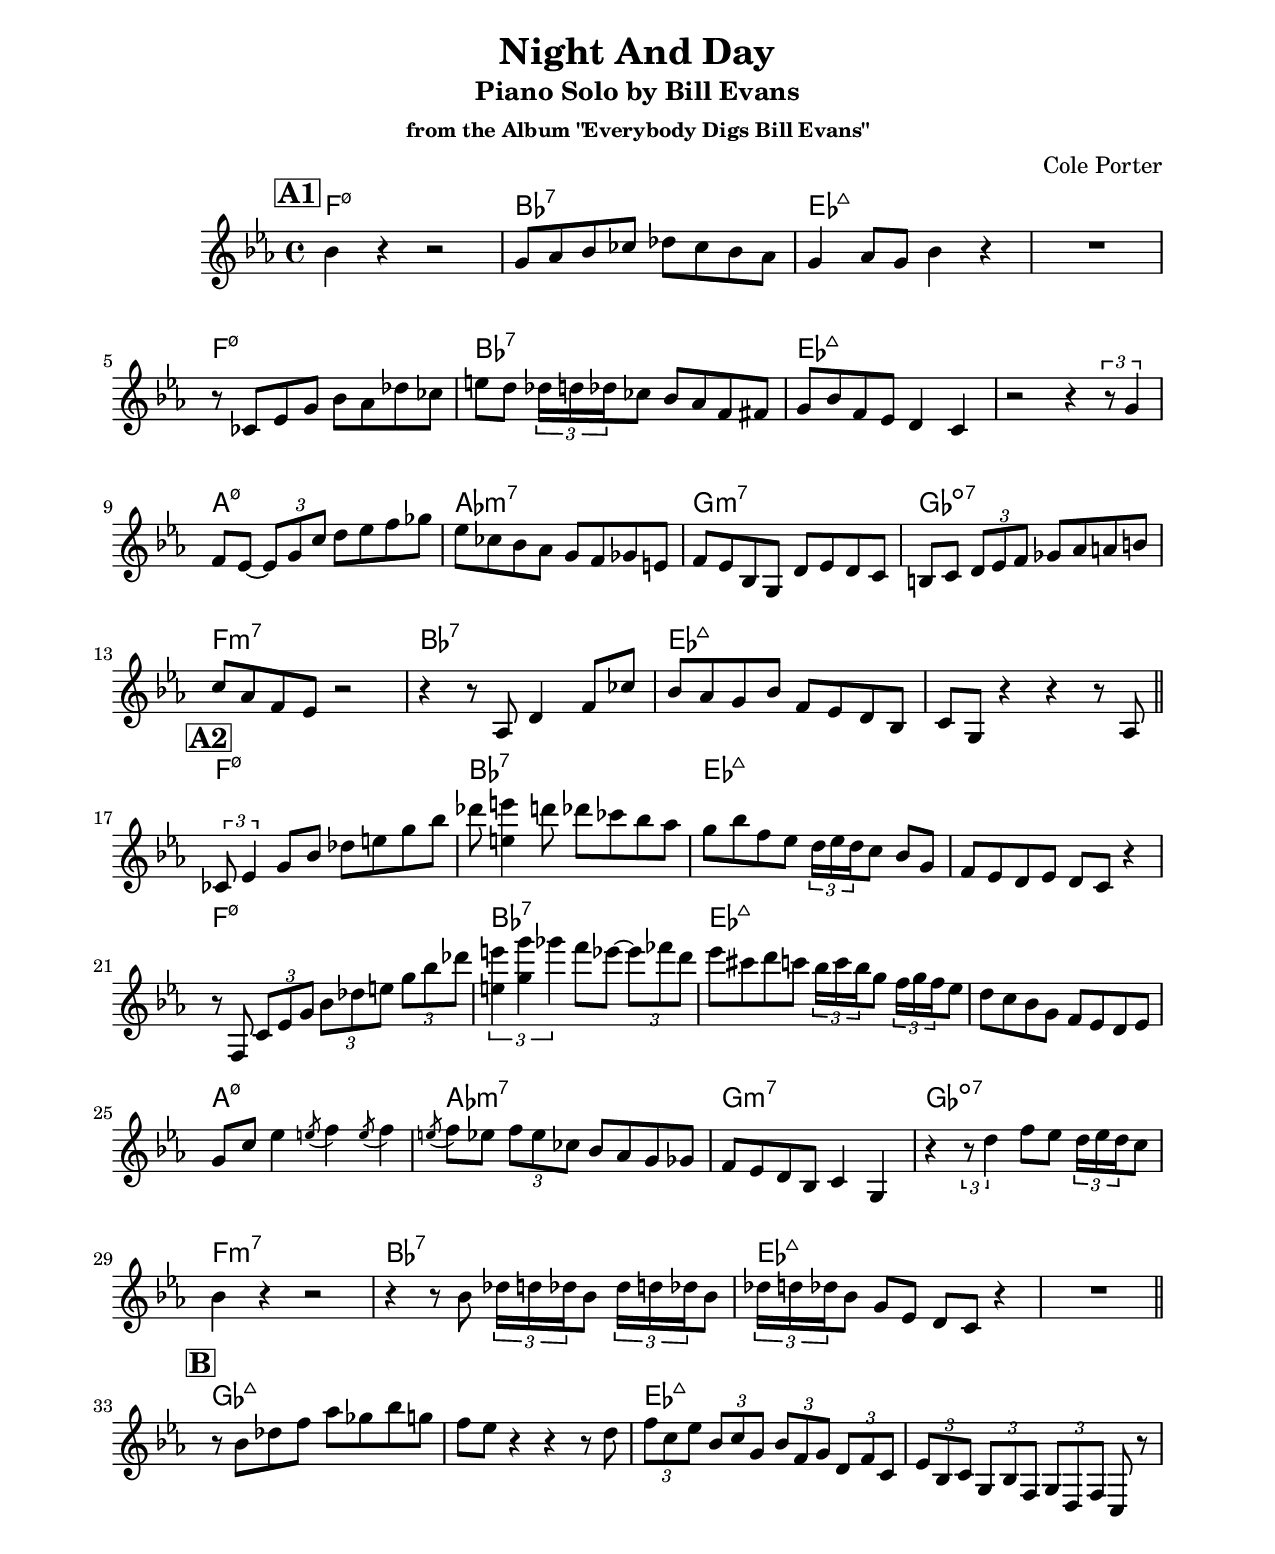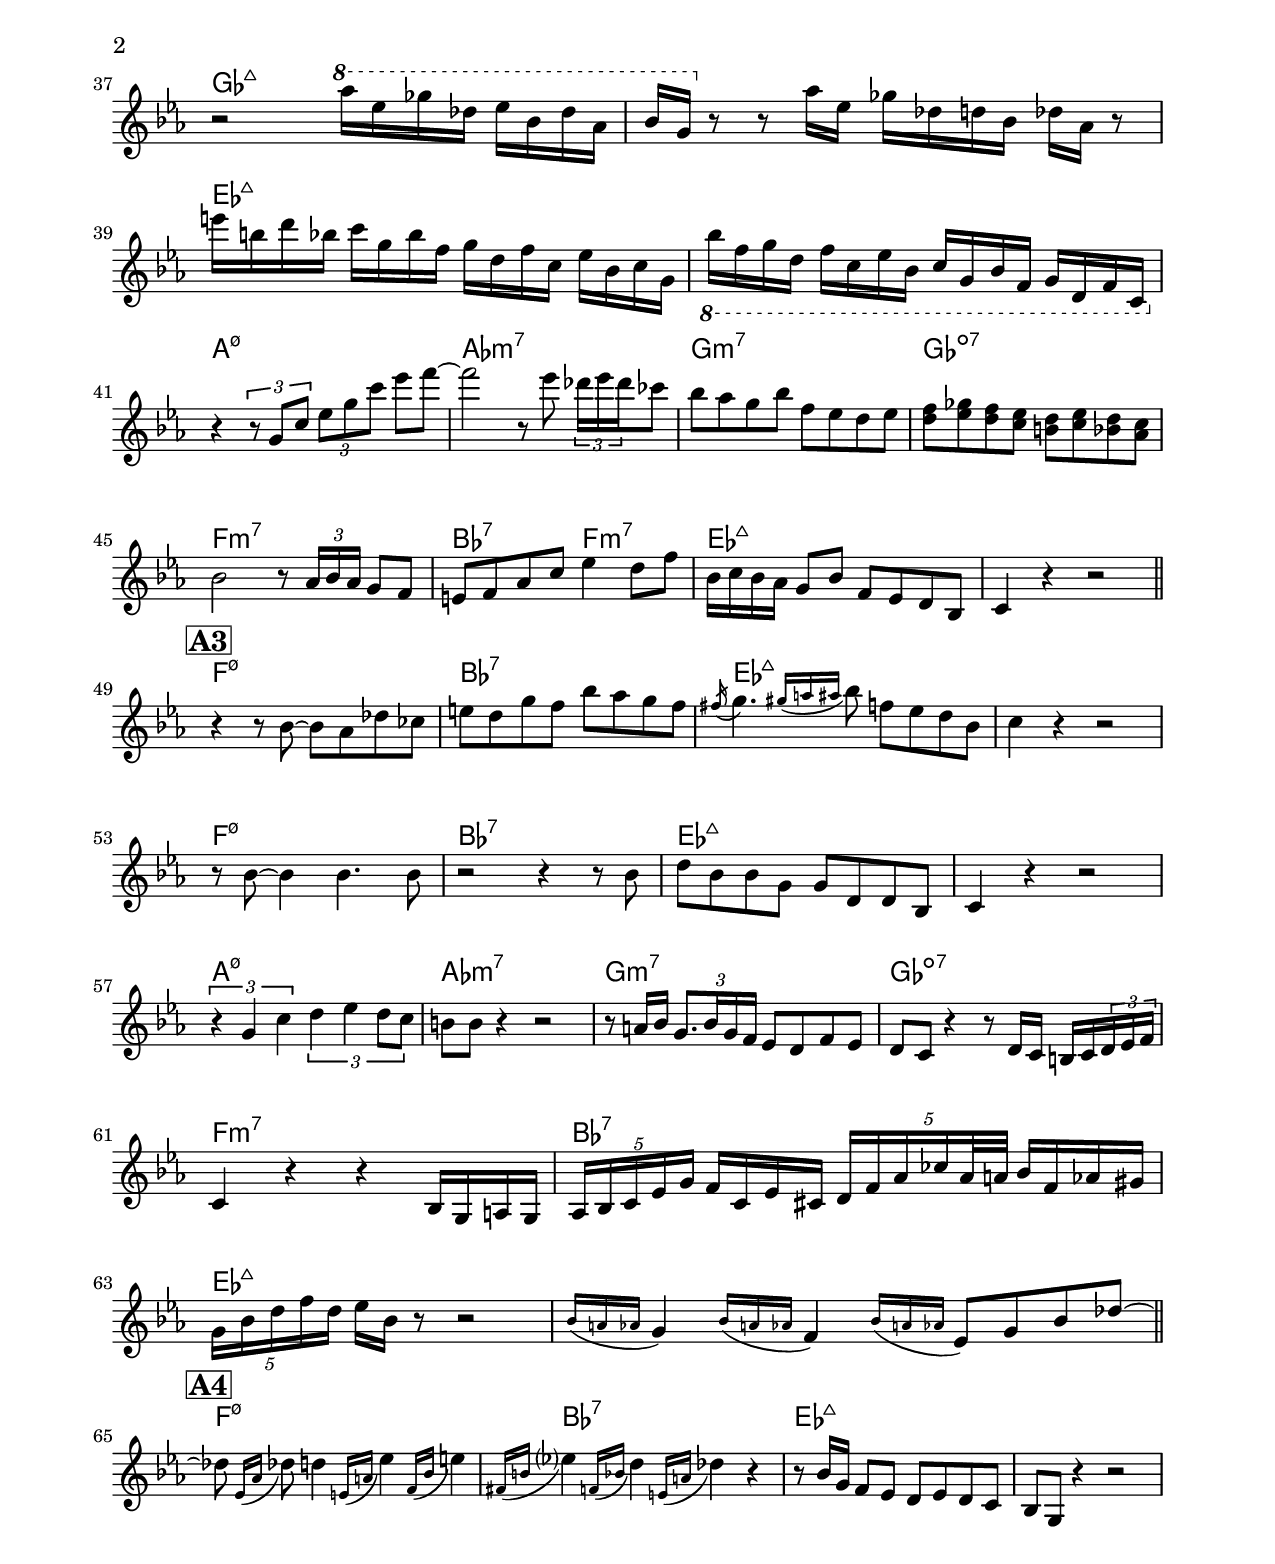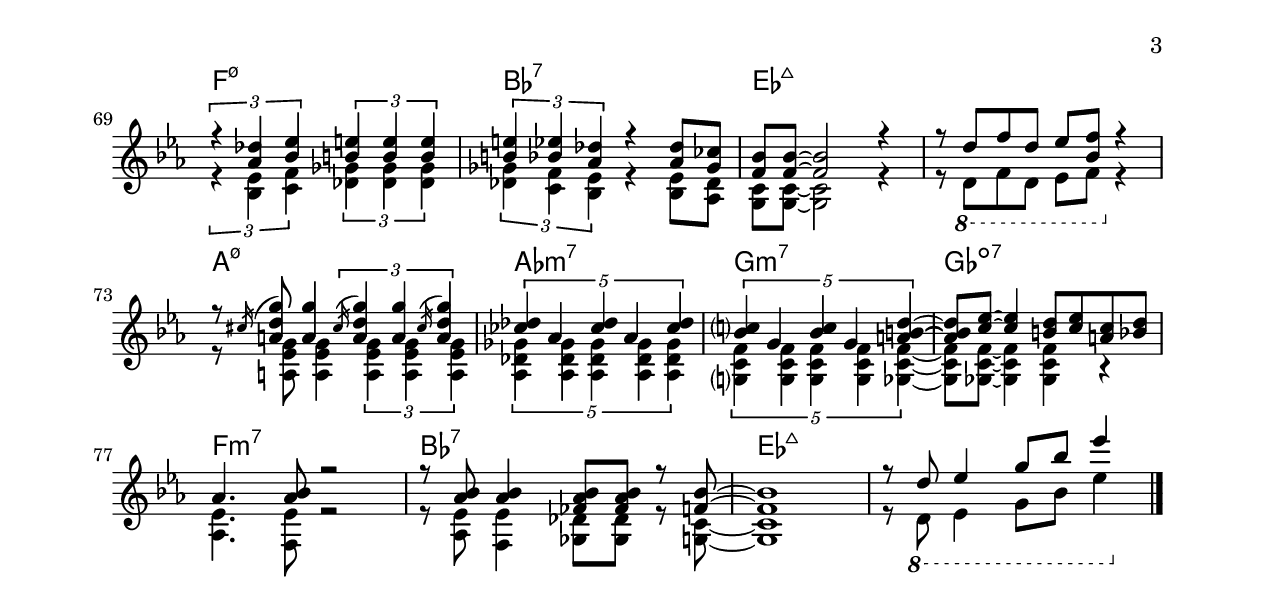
\version "2.23.80"
\language "english"
\pointAndClickOff
\paper {
  #(set-paper-size "letter")
  left-margin = 0.75\in
  right-margin = 0.75\in
  top-margin = 0.5\in
  bottom-margin = 0.5\in
}

\header {
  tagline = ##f
  title = "Night And Day"
  subtitle = "Piano Solo by Bill Evans"
  subsubtitle = "from the Album \"Everybody Digs Bill Evans\""
  composer = "Cole Porter"
}

aFirst = \relative c'' {
  bf4  r4 r2 |
  g8 af bf cf df cf bf af |
  g4 af8 g bf4 r |
  R1 |

  \break

  r8 cf, ef g bf af df cf |
  e d \tuplet 3/2 { df16 d df } cf8 bf af f fs |
  g bf f ef d4 c |
  r2 r4 \tuplet 3/2 { r8 g'4 } |

  \break

  f8 ef~ \tuplet 3/2 { ef g c } d ef f gf |
  ef cf bf af g f gf e |
  f ef bf g d' ef d c |
  b c \tuplet 3/2 { d ef f } gf af a b |

  \break
  
  c af f ef r2 |
  r4 r8 af, d4 f8 cf' |
  bf af g bf f ef d bf
  c g r4 r r8 af |

  \break 
  
  \bar "||"
}

aSecond = \relative c' {
  \tuplet 3/2 { cf8 ef4 } g8 bf df e g bf |
  df <e e,>4 d8 df cf bf af |
  g bf f ef \tuplet 3/2 { d16 ef d } c8 bf g |
  f ef d ef d c r4 |

  \break

  r8 f, \tuplet 3/2 { c' ef g } \tuplet 3/2 { bf df e } \tuplet 3/2 { g bf df } |
  \tuplet 3/2 { <e, e'>4 <g g'> gf' } f8 ef~ \tuplet 3/2 { ef ff d } |
  ef cs d c \tuplet 3/2 { bf16 c bf } g8 \tuplet 3/2 { f16 g f } ef8
  d c bf g f ef d ef

  \break

  g c ef4 \acciaccatura e8 f4 \acciaccatura e8 f4 |
  \acciaccatura e8 f ef \tuplet 3/2 { f ef cf } bf af g gf |
  f ef d bf c4 g |
  r \tuplet 3/2 { r8 d''4 } f8 ef \tuplet 3/2 { d16 ef d } c8 |

  \break

  bf4 r r2 |
  r4 r8 bf \repeat unfold 2 { \tuplet 3/2 { df16 d df } bf8 }
  \tuplet 3/2 { df16 d df } bf8 g ef d c r4 |
  R1 |

  \break
  
  \bar "||"
}

bridge = \relative c'' {
  r8 bf df f af gf bf g |
  f ef r4 r r8 d |
  \tuplet 3/2 { f c ef } \tuplet 3/2 { bf c g } \tuplet 3/2 { bf f g } \tuplet 3/2 { d f c } |
  \tuplet 3/2 { ef bf c } \tuplet 3/2 { g bf f } \tuplet 3/2 { g d f } c r |

  \break

  r2 \ottava #1 af''''16 ef gf df ef bf df af |
  bf g \ottava #0 r8 r af16 ef gf df d bf df af r8 |
  e''16 b d bf c g bf f g d f c ef bf c g |
  \ottava #-1 bf f g d f c ef bf c g bf f g d f c \ottava #0 |

  \break

  r4 \tuplet 3/2 { r8 g'' c } \tuplet 3/2 { ef g c } ef f~ |
  f2 r8 ef \tuplet 3/2 { df16 ef df } cf8 |
  bf af g bf f ef d ef |
  <<
    { f gf f ef d ef d c }
    { d ef d c b c bf af }
  >> |

  \break

  bf2 r8 \tuplet 3/2 { af16 bf af } g8 f |
  e f af c ef4 d8 f |
  bf,16 c bf af g8 bf f ef d bf |
  c4 r r2 |

  \break
  
  \bar "||"
}

aThird = \relative c'' {
  r4 r8 bf~ bf af df cf |
  e d g f bf af g f |
  \acciaccatura fs16 g4. \acciaccatura { gs16 a as } bf8 f ef d bf |
  c4 r r2 |

  \break
  
  r8 bf~ bf4 bf4. bf8 |
  r2 r4 r8 bf |
  d bf bf g g d d bf |
  c4 r r2 |

  \break

  \tuplet 3/2 { r4 g' c } \tuplet 3/2 { d ef d8 c } |
  b b r4 r2 |
  r8 a16 bf \tuplet 3/2 { g8. bf16 g f } ef8 d f ef |
  d c r4 r8 d16 c b c \tuplet 3/2 { d ef f } |

  \break

  c4 r r bf16 g a g |
  \tuplet 5/4 { af bf c ef g } f c ef cs \tuplet 5/4 { d f af cf af32 a } bf16 f af gs |
  \tuplet 5/4 { g bf d f d } ef bf r8 r2 |
  \acciaccatura { bf16 a af } g4 \acciaccatura { bf16 a af } f4 \acciaccatura { bf16 a af } ef8 g bf df~ |

  \break
  
  \bar "||"
}

aFourth = \relative c'' {
  df \acciaccatura { ef,16 af } df8 d4 \acciaccatura { e,16 a } ef'4 \acciaccatura { f,16 bf } e4 |
  \acciaccatura { fs,16 b } ef?4 \acciaccatura { f,16 bf } d4 \acciaccatura { e,16 a } df4 r |
  r8 bf16 g f8 ef d ef d c |
  bf g r4 r2 |

  \break

  <<
    <<
      { \tuplet 3/2 { r4 df'' ef } \tuplet 3/2 { e e e } }
      { \tuplet 3/2 { r4 af, bf } \tuplet 3/2 { b b b } }
    >>
    \\
    <<
      { \tuplet 3/2 { r4 ef, f } \tuplet 3/2 { gf gf gf } }
      { \tuplet 3/2 { r4 bf, c } \tuplet 3/2 { df df df } }
    >>
  >> |
  <<
    <<
      { \tuplet 3/2 { e' ef df } r4 df8 cf }
      { \tuplet 3/2 { b4 bf af } r4 af8 gf }
    >>
    \\
    <<
      { \tuplet 3/2 { gf4 f ef } r4 ef8 df }
      { \tuplet 3/2 { df4 c bf } r4 bf8 af }
    >>
  >> |
  <<
    <<
      { bf' bf~ bf2 r4 }
      { f8 f~ f2 r4 }
    >>
    \\
    <<
      { c8 c~ c2 r4 }
      { g8 g~ g2 r4 }
    >>
  >> |
  <<
    { r8 \ottava #-1 d' f d ef <f bf,> \ottava #0 r4 }
    \\
    { r8 d, f d ef f r4 }
  >> |

  \break

  <<
    <<
      { r8 g'' g4 s2 }
      { r8 \acciaccatura cs,16 d8 s4 \tuplet 3/2 { \acciaccatura cs16 <g' d a>4 <g a,> \acciaccatura cs,16 <g' d a>4 } }
      { r8 a, a4 s2 }
    >>
    \\
    <<
      { r8 g g4 \tuplet 3/2 { g g g } }
      { r8 ef ef4 \tuplet 3/2 { ef ef ef } }
      { r8 a, a4 \tuplet 3/2 { a a a } }
    >>
  >> |
  <<
    <<
      % { \tuplet 5/4 { gf'' gf gf gf gf } }
      { \tuplet 5/4 { df' s df s df } }
      { \tuplet 5/4 { cf s cf s cf } }
      { \tuplet 5/4 { s af s af s } }
    >>
    \\
    <<
      { \tuplet 5/4 { gf gf gf gf gf } }
      { \tuplet 5/4 { df df df df df } }
      { \tuplet 5/4 { af af af af af } }
    >>
  >> |
  <<
    <<
      % { \tuplet 5/4 { f'' f f f s } }
      { \tuplet 5/4 { c'? s c s d~ } }
      { \tuplet 5/4 { bf s bf s b~ } }
      { \tuplet 5/4 { s g s g a~ } }
    >>
    \\
    <<
      { \tuplet 5/4 { f f f f f~ } }
      { \tuplet 5/4 { c c c c c~ } }
      { \tuplet 5/4 { g? g g g gf~ } }
    >>
  >> |
  <<
    <<
      { d''8 ef~ ef4 d8 ef c d }
      { b8 c~ c4 b8 c a bf }
      { a8 s s4 s s }
    >>
    \\
    <<
      { f8 f~ f4 f r }
      { c8 c~ c4 c r }
      { gf8 gf gf4 gf r }
    >>
  >> |

  \break

  <<
    { af'4. <bf af>8 r2 }
    \\
    { <ef, af,>4. <ef f,>8 r2 }
  >> |
  <<
    { r8 <bf' af> <bf af>4 <bf af ff>8 <bf af ff> r <bf f>~ }
    \\
    { r8 <ef, af,> <ef f,>4 <df gf,>8 <df gf,> r <c g>~ }
  >> |
  <<
    { <bf' f>1 }
    \\
    { <c, g>1 }
  >> |
  <<
    { r8 \ottava #-1 d ef4 g8 bf ef4 \ottava #0 }
    \\
    { r8 d,, ef4 g8 bf ef4 }
  >> |

  \bar "|."
}

changes = \chords {
  \repeat unfold 2 {
    \repeat unfold 2 {
      f1:m7.5- |
      bf1:7 |
      ef1:maj7 |
      s1 |
    }

    a1:m7.5- |
    af1:m7 |
    g1:m7 |
    gf1:dim7 |

    f1:m7 |
    bf1:7 |
    ef1:maj7 |
    s1 |

  }

  \repeat unfold 2 {
    gf1:maj7 |
    s1 |
    ef1:maj7 |
    s1 |
  }

  a1:m7.5- |
  af1:m7 |
  g1:m7 |
  gf1:dim7 |

  f1:m7 |
  bf2:7 f2:m7 |
  ef1:maj7 |
  s1 |

 \repeat unfold 2 {
  \repeat unfold 2 {
    f1:m7.5- |
    bf1:7 |
    ef1:maj7 |
    s1 |
  }

  a1:m7.5- |
  af1:m7 |
  g1:m7 |
  gf1:dim7 |

  f1:m7 |
  bf1:7 |
  ef1:maj7 |
  s1 |
 }
}

\score {
  <<
    \changes
    \new Staff {
      \clef treble
      \key ef \major
      \time 4/4

      \mark \markup { \box \bold "A1" }
      \aFirst
      \mark \markup { \box \bold "A2" }
      \aSecond
      \mark \markup { \box \bold "B" }
      \bridge
      \mark \markup { \box \bold "A3" }
      \aThird
      \mark \markup { \box \bold "A4" }
      \aFourth
    }
  >>
}
